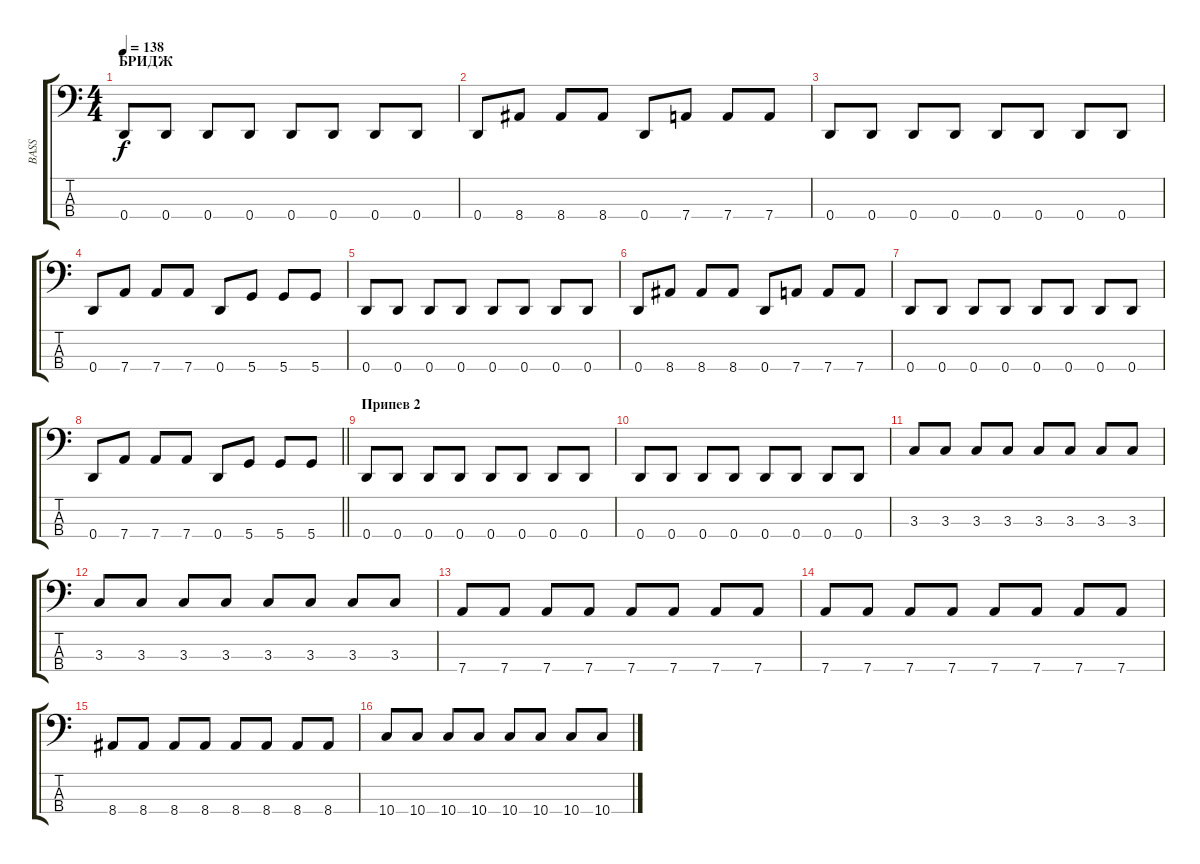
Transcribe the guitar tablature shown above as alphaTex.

\track ("BASS" "BASS") {instrument electricbasspick}
\staff {score tabs}
\tuning (G2 D2 A1 D1) {hide}
\ts (4 4)
\section ("" "БРИДЖ")
\tempo 138
\clef f4
\ks c
0.4.8{dy f} 0.4.8 0.4.8 0.4.8 0.4.8 0.4.8 0.4.8 0.4.8 |
0.4.8 8.4.8 8.4.8 8.4.8 0.4.8 7.4.8 7.4.8 7.4.8 |
0.4.8 0.4.8 0.4.8 0.4.8 0.4.8 0.4.8 0.4.8 0.4.8 |
0.4.8 7.4.8 7.4.8 7.4.8 0.4.8 5.4.8 5.4.8 5.4.8 |
0.4.8 0.4.8 0.4.8 0.4.8 0.4.8 0.4.8 0.4.8 0.4.8 |
0.4.8 8.4.8 8.4.8 8.4.8 0.4.8 7.4.8 7.4.8 7.4.8 |
0.4.8 0.4.8 0.4.8 0.4.8 0.4.8 0.4.8 0.4.8 0.4.8 |
\barLineRight lightlight
0.4.8 7.4.8 7.4.8 7.4.8 0.4.8 5.4.8 5.4.8 5.4.8 |
\section ("" "Припев 2")
0.4.8 0.4.8 0.4.8 0.4.8 0.4.8 0.4.8 0.4.8 0.4.8 |
0.4.8 0.4.8 0.4.8 0.4.8 0.4.8 0.4.8 0.4.8 0.4.8 |
3.3.8 3.3.8 3.3.8 3.3.8 3.3.8 3.3.8 3.3.8 3.3.8 |
3.3.8 3.3.8 3.3.8 3.3.8 3.3.8 3.3.8 3.3.8 3.3.8 |
7.4.8 7.4.8 7.4.8 7.4.8 7.4.8 7.4.8 7.4.8 7.4.8 |
7.4.8 7.4.8 7.4.8 7.4.8 7.4.8 7.4.8 7.4.8 7.4.8 |
8.4.8 8.4.8 8.4.8 8.4.8 8.4.8 8.4.8 8.4.8 8.4.8 |
10.4.8 10.4.8 10.4.8 10.4.8 10.4.8 10.4.8 10.4.8 10.4.8
